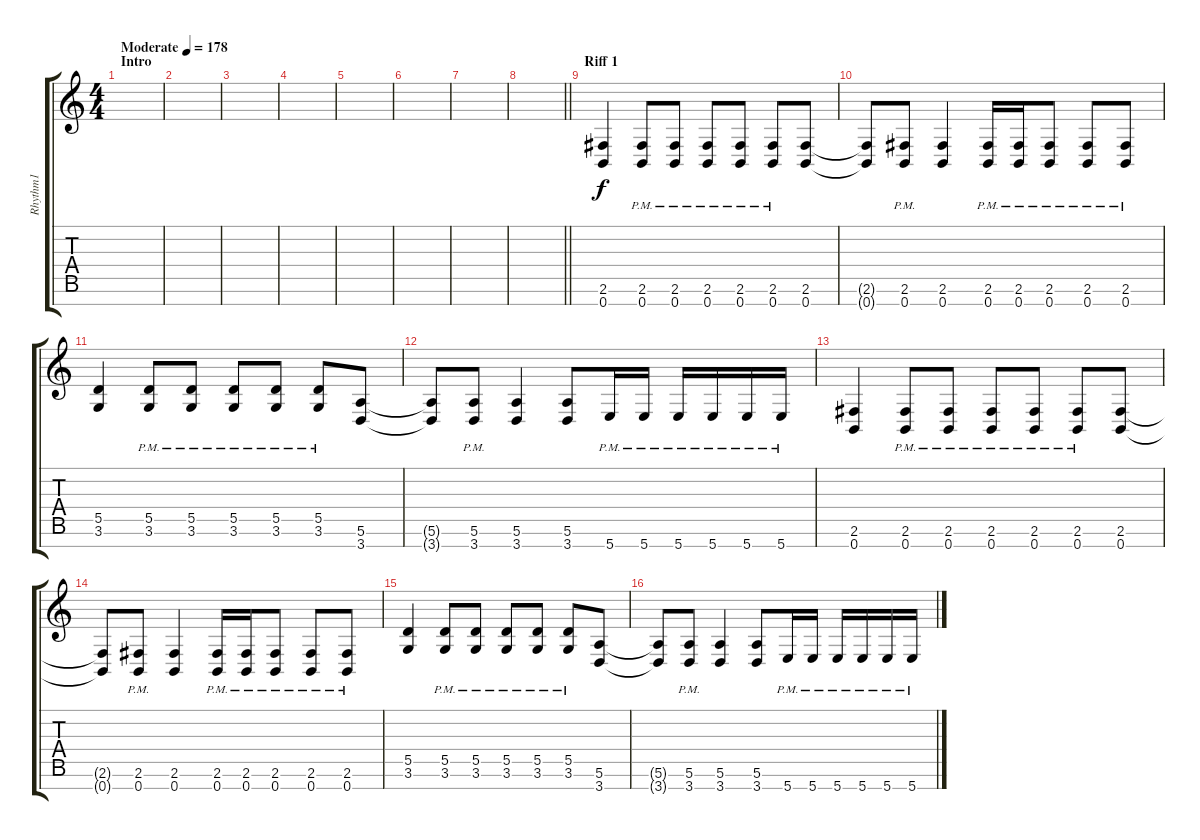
\track ("Rhythm1" "Rhythm1") {instrument distortionguitar}
\staff {score tabs}
\tuning (E4 B3 G3 D3 A2 E2 B1) {hide}
\ts (4 4)
\section ("" "Intro")
\tempo (178 "Moderate")
\clef g2
\ks c
|
|
|
|
|
|
|
\barLineRight lightlight
|
\section ("" "Riff 1")
(2.6 0.7).4 (2.6{pm} 0.7{pm}).8 (2.6{pm} 0.7{pm}).8 (2.6{pm} 0.7{pm}).8 (2.6{pm} 0.7{pm}).8 (2.6{pm} 0.7{pm}).8 (2.6 0.7).8 |
(2.6{t} 0.7{t}).8 (2.6{pm} 0.7{pm}).8 (2.6 0.7).4 (2.6{pm} 0.7{pm}).16 (2.6{pm} 0.7{pm}).16 (2.6{pm} 0.7{pm}).8 (2.6{pm} 0.7{pm}).8 (2.6{pm} 0.7{pm}).8 |
(5.5 3.6).4 (5.5{pm} 3.6{pm}).8 (5.5{pm} 3.6{pm}).8 (5.5{pm} 3.6{pm}).8 (5.5{pm} 3.6{pm}).8 (5.5{pm} 3.6{pm}).8 (5.6 3.7).8 |
(5.6{t} 3.7{t}).8 (5.6{pm} 3.7{pm}).8 (5.6 3.7).4 (5.6 3.7).8 5.7{pm}.16 5.7{pm}.16 5.7{pm}.16 5.7{pm}.16 5.7{pm}.16 5.7{pm}.16 |
(2.6 0.7).4 (2.6{pm} 0.7{pm}).8 (2.6{pm} 0.7{pm}).8 (2.6{pm} 0.7{pm}).8 (2.6{pm} 0.7{pm}).8 (2.6{pm} 0.7{pm}).8 (2.6 0.7).8 |
(2.6{t} 0.7{t}).8 (2.6{pm} 0.7{pm}).8 (2.6 0.7).4 (2.6{pm} 0.7{pm}).16 (2.6{pm} 0.7{pm}).16 (2.6{pm} 0.7{pm}).8 (2.6{pm} 0.7{pm}).8 (2.6{pm} 0.7{pm}).8 |
(5.5 3.6).4 (5.5{pm} 3.6{pm}).8 (5.5{pm} 3.6{pm}).8 (5.5{pm} 3.6{pm}).8 (5.5{pm} 3.6{pm}).8 (5.5{pm} 3.6{pm}).8 (5.6 3.7).8 |
(5.6{t} 3.7{t}).8 (5.6{pm} 3.7{pm}).8 (5.6 3.7).4 (5.6 3.7).8 5.7{pm}.16 5.7{pm}.16 5.7{pm}.16 5.7{pm}.16 5.7{pm}.16 5.7{pm}.16
